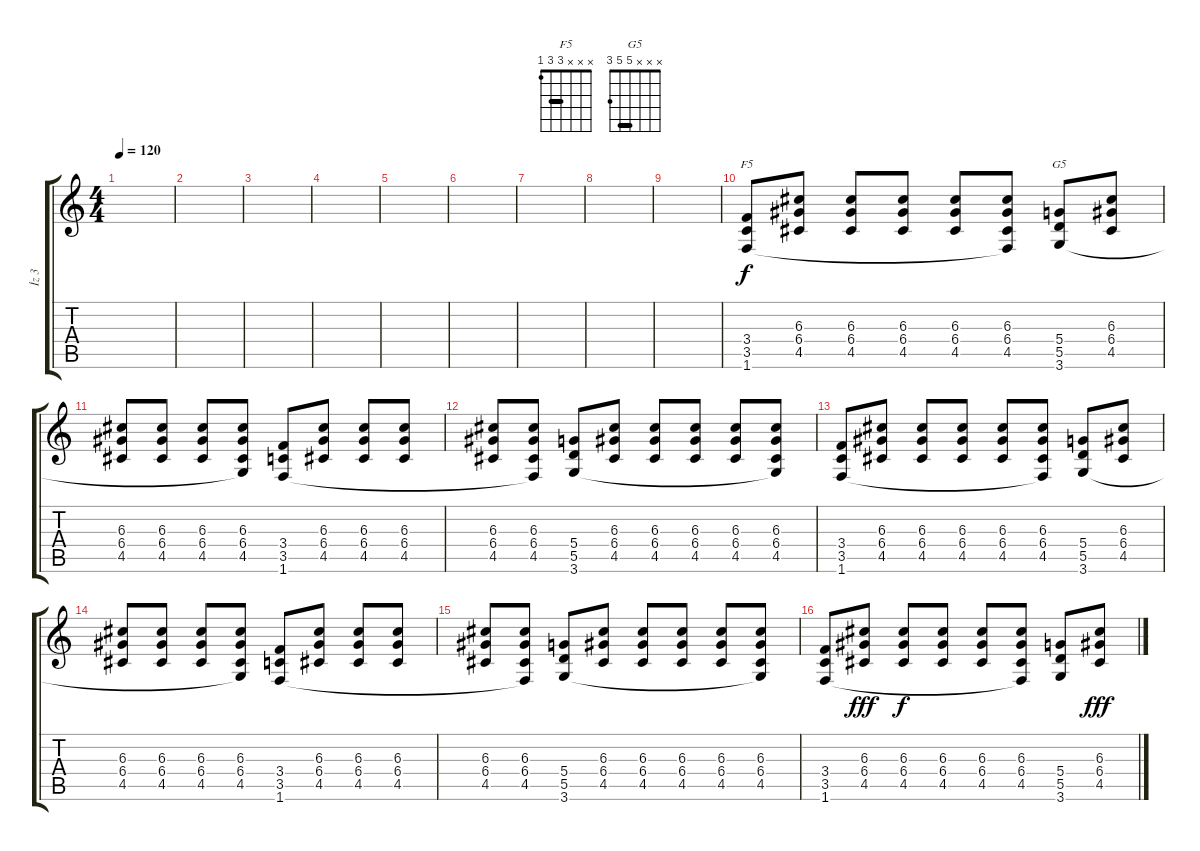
\track ("İz 3" "İz 3") {instrument distortionguitar}
\staff {score tabs}
\tuning (E4 B3 G3 D3 A2 E2) {hide}
\chord ("F5" x x x 3 3 1) {barre 3}
\chord ("G5" x x x 5 5 3) {barre 5}
\ts (4 4)
\tempo 120
\clef g2
\ks c
|
|
|
|
|
|
|
|
|
(3.4 3.5 1.6).8{ch "F5"} (6.3 6.4 4.5).8 (6.3 6.4 4.5).8 (6.3 6.4 4.5).8 (6.3 6.4 4.5).8 (6.3 6.4 4.5 1.6{t}).8 (5.4 5.5 3.6).8{ch "G5"} (6.3 6.4 4.5).8 |
(6.3 6.4 4.5).8 (6.3 6.4 4.5).8 (6.3 6.4 4.5).8 (6.3 6.4 4.5 3.6{t}).8 (3.4 3.5 1.6).8 (6.3 6.4 4.5).8 (6.3 6.4 4.5).8 (6.3 6.4 4.5).8 |
(6.3 6.4 4.5).8 (6.3 6.4 4.5 1.6{t}).8 (5.4 5.5 3.6).8 (6.3 6.4 4.5).8 (6.3 6.4 4.5).8 (6.3 6.4 4.5).8 (6.3 6.4 4.5).8 (6.3 6.4 4.5 3.6{t}).8 |
(3.4 3.5 1.6).8 (6.3 6.4 4.5).8 (6.3 6.4 4.5).8 (6.3 6.4 4.5).8 (6.3 6.4 4.5).8 (6.3 6.4 4.5 1.6{t}).8 (5.4 5.5 3.6).8 (6.3 6.4 4.5).8 |
(6.3 6.4 4.5).8 (6.3 6.4 4.5).8 (6.3 6.4 4.5).8 (6.3 6.4 4.5 3.6{t}).8 (3.4 3.5 1.6).8 (6.3 6.4 4.5).8 (6.3 6.4 4.5).8 (6.3 6.4 4.5).8 |
(6.3 6.4 4.5).8 (6.3 6.4 4.5 1.6{t}).8 (5.4 5.5 3.6).8 (6.3 6.4 4.5).8 (6.3 6.4 4.5).8 (6.3 6.4 4.5).8 (6.3 6.4 4.5).8 (6.3 6.4 4.5 3.6{t}).8 |
(3.4 3.5 1.6).8 (6.3 6.4 4.5).8{dy fff} (6.3 6.4 4.5).8{dy f} (6.3 6.4 4.5).8 (6.3 6.4 4.5).8 (6.3 6.4 4.5 1.6{t}).8 (5.4 5.5 3.6).8 (6.3 6.4 4.5).8{dy fff}
